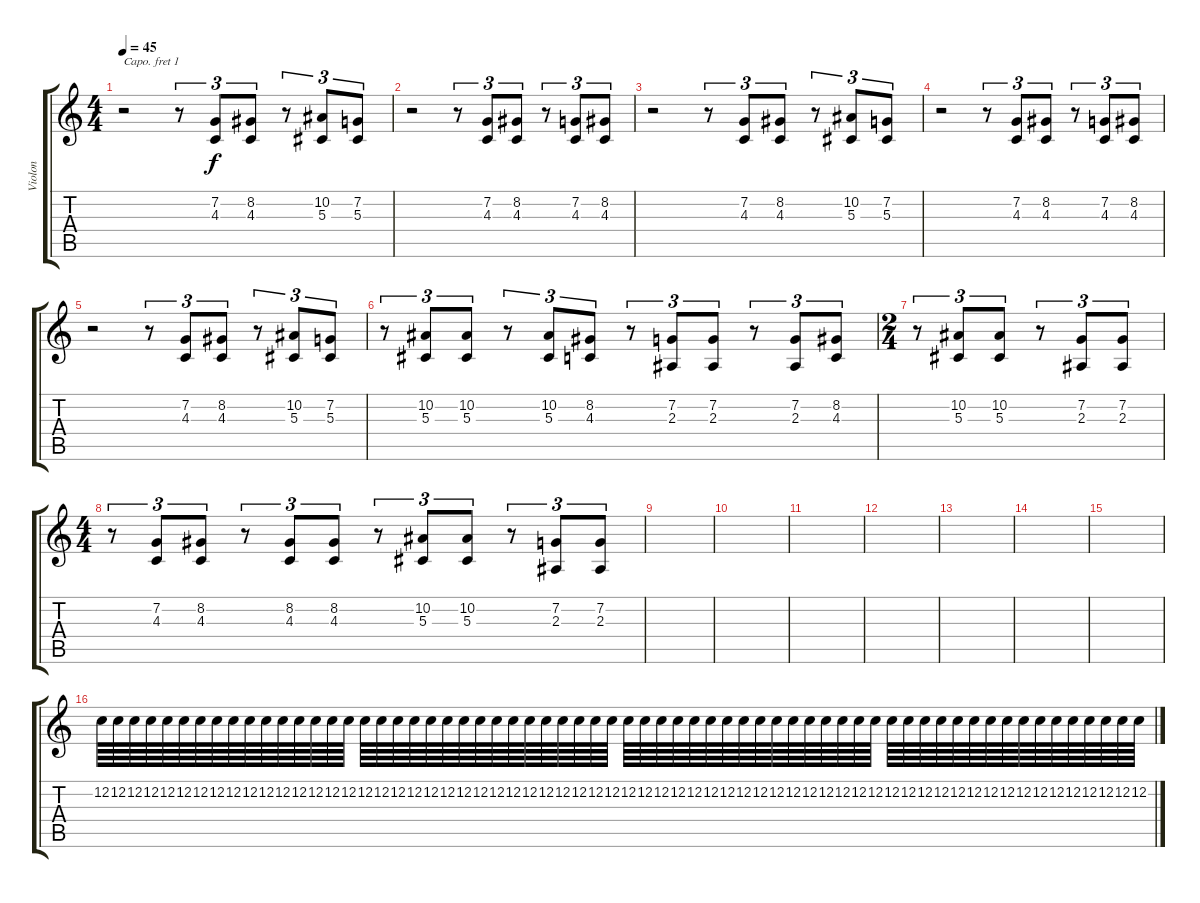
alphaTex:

\track ("Violon" "Violon") {instrument pizzicatostrings}
\staff {score tabs}
\capo 1
\tuning (E4 B3 G3 D3 A2 E2) {hide}
\ts (4 4)
\tempo 45
\clef g2
\ks c
r.2{dy f} r.8{tu (3 2)} (7.2 4.3).8{tu (3 2)} (8.2 4.3).8{tu (3 2)} r.8{tu (3 2)} (10.2 5.3).8{tu (3 2)} (7.2 5.3).8{tu (3 2)} |
r.2 r.8{tu (3 2)} (7.2 4.3).8{tu (3 2)} (8.2 4.3).8{tu (3 2)} r.8{tu (3 2)} (7.2 4.3).8{tu (3 2)} (8.2 4.3).8{tu (3 2)} |
r.2 r.8{tu (3 2)} (7.2 4.3).8{tu (3 2)} (8.2 4.3).8{tu (3 2)} r.8{tu (3 2)} (10.2 5.3).8{tu (3 2)} (7.2 5.3).8{tu (3 2)} |
r.2 r.8{tu (3 2)} (7.2 4.3).8{tu (3 2)} (8.2 4.3).8{tu (3 2)} r.8{tu (3 2)} (7.2 4.3).8{tu (3 2)} (8.2 4.3).8{tu (3 2)} |
r.2 r.8{tu (3 2)} (7.2 4.3).8{tu (3 2)} (8.2 4.3).8{tu (3 2)} r.8{tu (3 2)} (10.2 5.3).8{tu (3 2)} (7.2 5.3).8{tu (3 2)} |
r.8{tu (3 2)} (10.2 5.3).8{tu (3 2)} (10.2 5.3).8{tu (3 2)} r.8{tu (3 2)} (10.2 5.3).8{tu (3 2)} (8.2 4.3).8{tu (3 2)} r.8{tu (3 2)} (7.2 2.3).8{tu (3 2)} (7.2 2.3).8{tu (3 2)} r.8{tu (3 2)} (7.2 2.3).8{tu (3 2)} (8.2 4.3).8{tu (3 2)} |
\ts (2 4)
r.8{tu (3 2)} (10.2 5.3).8{tu (3 2)} (10.2 5.3).8{tu (3 2)} r.8{tu (3 2)} (7.2 2.3).8{tu (3 2)} (7.2 2.3).8{tu (3 2)} |
\ts (4 4)
r.8{tu (3 2)} (7.2 4.3).8{tu (3 2)} (8.2 4.3).8{tu (3 2)} r.8{tu (3 2)} (8.2 4.3).8{tu (3 2)} (8.2 4.3).8{tu (3 2)} r.8{tu (3 2)} (10.2 5.3).8{tu (3 2)} (10.2 5.3).8{tu (3 2)} r.8{tu (3 2)} (7.2 2.3).8{tu (3 2)} (7.2 2.3).8{tu (3 2)} |
|
|
|
|
|
|
|
12.2.64{volume 7 instrument violin} 12.2.64 12.2.64 12.2.64 12.2.64 12.2.64 12.2.64 12.2.64 12.2.64 12.2.64 12.2.64 12.2.64 12.2.64 12.2.64 12.2.64 12.2.64 12.2.64 12.2.64 12.2.64 12.2.64 12.2.64 12.2.64 12.2.64 12.2.64 12.2.64 12.2.64 12.2.64 12.2.64 12.2.64 12.2.64 12.2.64 12.2.64 12.2.64{volume 8 instrument violin} 12.2.64 12.2.64 12.2.64 12.2.64 12.2.64 12.2.64 12.2.64 12.2.64 12.2.64 12.2.64 12.2.64 12.2.64 12.2.64 12.2.64 12.2.64 12.2.64 12.2.64 12.2.64 12.2.64 12.2.64 12.2.64 12.2.64 12.2.64 12.2.64 12.2.64 12.2.64 12.2.64 12.2.64 12.2.64 12.2.64 12.2.64
